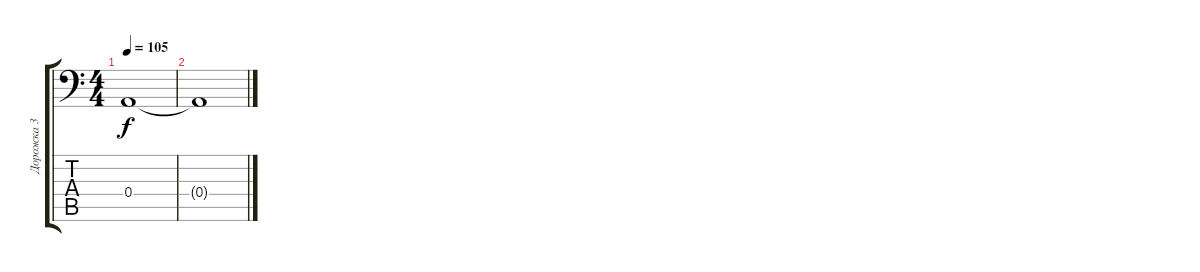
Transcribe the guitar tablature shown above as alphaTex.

\track ("Дорожка 3" "Дорожка 3") {instrument electricbassfinger}
\staff {score tabs}
\tuning (C3 G2 D2 A1 E1 B0) {hide}
\ts (4 4)
\tempo 105
\clef f4
\ks c
0.4.1{dy f} |
0.4{t}.1
